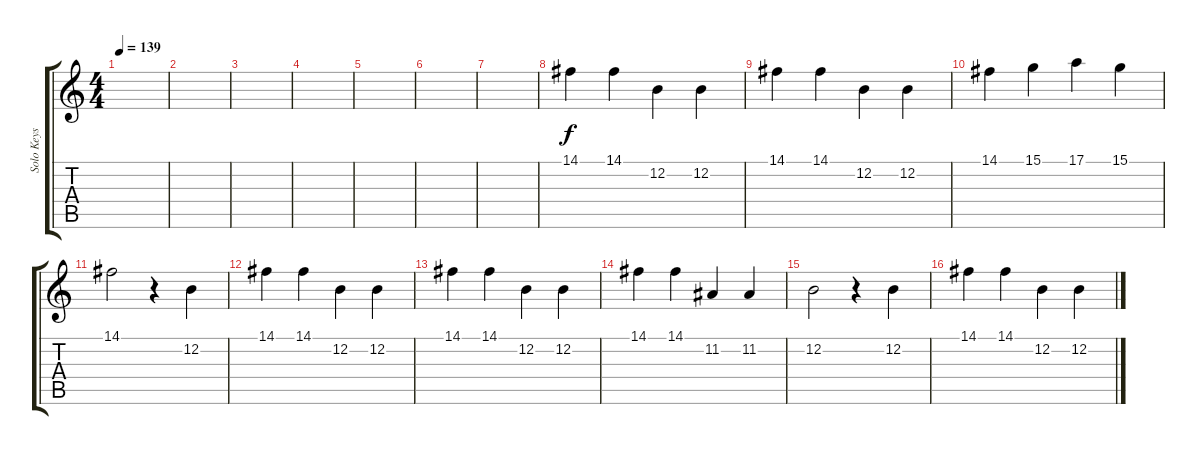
\track ("Solo Keys" "Solo Keys") {instrument vibraphone}
\staff {score tabs}
\tuning (E4 B3 G3 D3 A2 E2) {hide}
\ts (4 4)
\tempo 139
\clef g2
\ks c
|
|
|
|
|
|
|
14.1.4 14.1.4 12.2.4 12.2.4 |
14.1.4 14.1.4 12.2.4 12.2.4 |
14.1.4 15.1.4 17.1.4 15.1.4 |
14.1.2 r.4 12.2.4 |
14.1.4 14.1.4 12.2.4 12.2.4 |
14.1.4 14.1.4 12.2.4 12.2.4 |
14.1.4 14.1.4 11.2.4 11.2.4 |
12.2.2 r.4 12.2.4 |
14.1.4 14.1.4 12.2.4 12.2.4
